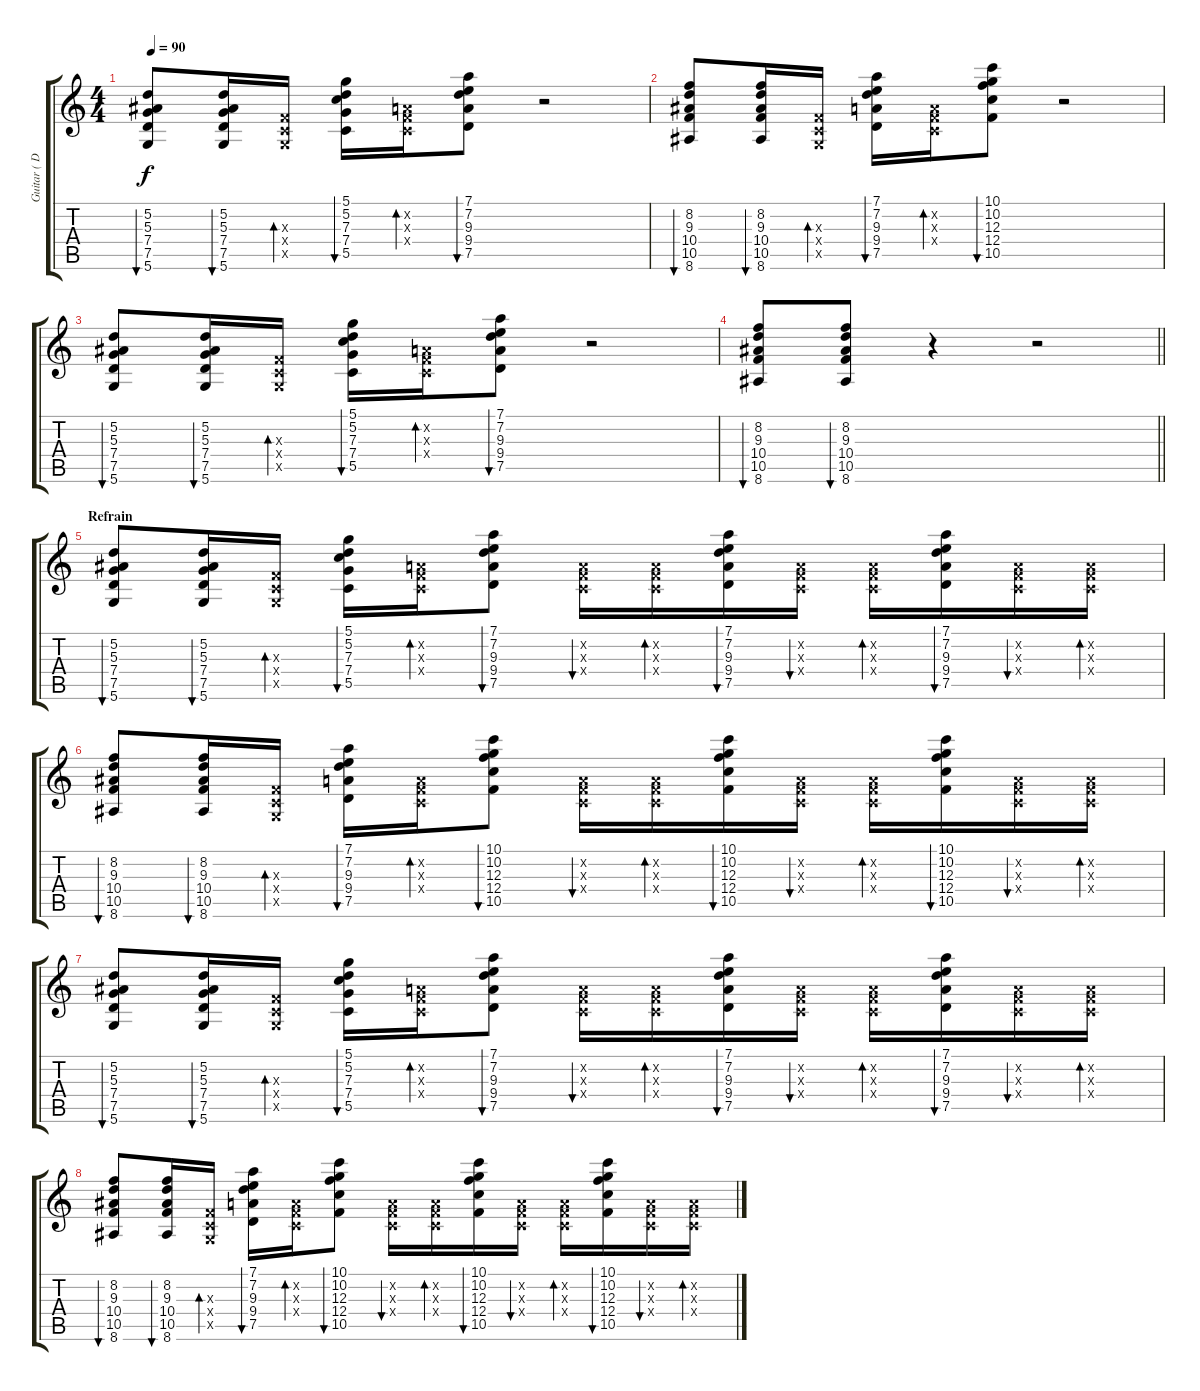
\track ("Guitar ( DGCFAD )" "Guitar ( D") {instrument electricguitarclean}
\staff {score tabs}
\tuning (D4 A3 F3 C3 G2 D2) {hide}
\ts (4 4)
\tempo 90
\clef g2
\ks c
(5.2 5.3 7.4 7.5 5.6).8{bu 60 dy f} (5.2 5.3 7.4 7.5 5.6).16{bu 60} (0.3{x} 0.4{x} 0.5{x}).16{bd 60} (5.1 5.2 7.3 7.4 5.5).16{bu 60} (0.2{x} 0.3{x} 0.4{x}).16{bd 60} (7.1 7.2 9.3 9.4 7.5).8{bu 60} r.2 |
(8.2 9.3 10.4 10.5 8.6).8{bu 60} (8.2 9.3 10.4 10.5 8.6).16{bu 60} (0.3{x} 0.4{x} 0.5{x}).16{bd 60} (7.1 7.2 9.3 9.4 7.5).16{bu 60} (0.2{x} 0.3{x} 0.4{x}).16{bd 60} (10.1 10.2 12.3 12.4 10.5).8{bu 60} r.2 |
(5.2 5.3 7.4 7.5 5.6).8{bu 60} (5.2 5.3 7.4 7.5 5.6).16{bu 60} (0.3{x} 0.4{x} 0.5{x}).16{bd 60} (5.1 5.2 7.3 7.4 5.5).16{bu 60} (0.2{x} 0.3{x} 0.4{x}).16{bd 60} (7.1 7.2 9.3 9.4 7.5).8{bu 60} r.2 |
\barLineRight lightlight
(8.2 9.3 10.4 10.5 8.6).8{bu 60} (8.2 9.3 10.4 10.5 8.6).8{bu 60} r.4 r.2 |
\section ("" "Refrain")
(5.2 5.3 7.4 7.5 5.6).8{bu 60} (5.2 5.3 7.4 7.5 5.6).16{bu 60} (0.3{x} 0.4{x} 0.5{x}).16{bd 60} (5.1 5.2 7.3 7.4 5.5).16{bu 60} (0.2{x} 0.3{x} 0.4{x}).16{bd 60} (7.1 7.2 9.3 9.4 7.5).8{bu 60} (0.2{x} 0.3{x} 0.4{x}).16{bu 60} (0.2{x} 0.3{x} 0.4{x}).16{bd 60} (7.1 7.2 9.3 9.4 7.5).16{bu 60} (0.2{x} 0.3{x} 0.4{x}).16{bu 60} (0.2{x} 0.3{x} 0.4{x}).16{bd 60} (7.1 7.2 9.3 9.4 7.5).16{bu 60} (0.2{x} 0.3{x} 0.4{x}).16{bu 60} (0.2{x} 0.3{x} 0.4{x}).16{bd 60} |
(8.2 9.3 10.4 10.5 8.6).8{bu 60} (8.2 9.3 10.4 10.5 8.6).16{bu 60} (0.3{x} 0.4{x} 0.5{x}).16{bd 60} (7.1 7.2 9.3 9.4 7.5).16{bu 60} (0.2{x} 0.3{x} 0.4{x}).16{bd 60} (10.1 10.2 12.3 12.4 10.5).8{bu 60} (0.2{x} 0.3{x} 0.4{x}).16{bu 60} (0.2{x} 0.3{x} 0.4{x}).16{bd 60} (10.1 10.2 12.3 12.4 10.5).16{bu 60} (0.2{x} 0.3{x} 0.4{x}).16{bu 60} (0.2{x} 0.3{x} 0.4{x}).16{bd 60} (10.1 10.2 12.3 12.4 10.5).16{bu 60} (0.2{x} 0.3{x} 0.4{x}).16{bu 60} (0.2{x} 0.3{x} 0.4{x}).16{bd 60} |
(5.2 5.3 7.4 7.5 5.6).8{bu 60} (5.2 5.3 7.4 7.5 5.6).16{bu 60} (0.3{x} 0.4{x} 0.5{x}).16{bd 60} (5.1 5.2 7.3 7.4 5.5).16{bu 60} (0.2{x} 0.3{x} 0.4{x}).16{bd 60} (7.1 7.2 9.3 9.4 7.5).8{bu 60} (0.2{x} 0.3{x} 0.4{x}).16{bu 60} (0.2{x} 0.3{x} 0.4{x}).16{bd 60} (7.1 7.2 9.3 9.4 7.5).16{bu 60} (0.2{x} 0.3{x} 0.4{x}).16{bu 60} (0.2{x} 0.3{x} 0.4{x}).16{bd 60} (7.1 7.2 9.3 9.4 7.5).16{bu 60} (0.2{x} 0.3{x} 0.4{x}).16{bu 60} (0.2{x} 0.3{x} 0.4{x}).16{bd 60} |
(8.2 9.3 10.4 10.5 8.6).8{bu 60} (8.2 9.3 10.4 10.5 8.6).16{bu 60} (0.3{x} 0.4{x} 0.5{x}).16{bd 60} (7.1 7.2 9.3 9.4 7.5).16{bu 60} (0.2{x} 0.3{x} 0.4{x}).16{bd 60} (10.1 10.2 12.3 12.4 10.5).8{bu 60} (0.2{x} 0.3{x} 0.4{x}).16{bu 60} (0.2{x} 0.3{x} 0.4{x}).16{bd 60} (10.1 10.2 12.3 12.4 10.5).16{bu 60} (0.2{x} 0.3{x} 0.4{x}).16{bu 60} (0.2{x} 0.3{x} 0.4{x}).16{bd 60} (10.1 10.2 12.3 12.4 10.5).16{bu 60} (0.2{x} 0.3{x} 0.4{x}).16{bu 60} (0.2{x} 0.3{x} 0.4{x}).16{bd 60}
